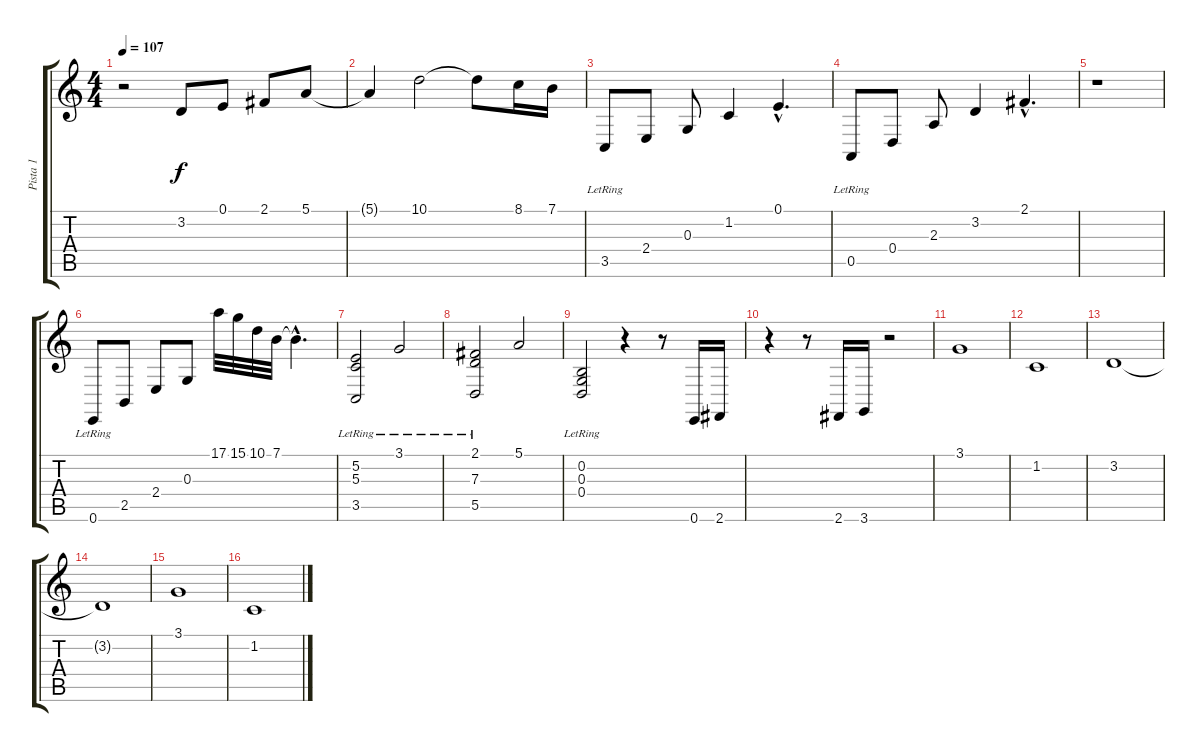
\track ("Pista 1" "Pista 1") {instrument pad1newage}
\staff {score tabs}
\tuning (E4 B3 G3 D3 A2 E2) {hide}
\ts (4 4)
\tempo 107
\clef g2
\ks c
r.2{dy f} 3.2.8 0.1.8 2.1.8 5.1.8 |
5.1{t}.4 10.1.2 10.1{t}.8 8.1.16 7.1.16 |
3.5{lr}.8 2.4.8 0.3.8 1.2.4 0.1{hac}.4{d} |
0.5{lr}.8 0.4.8 2.3.8 3.2.4 2.1{hac}.4{d} |
r.1 |
0.6{lr}.8 2.5.8 2.4.8 0.3.8 17.1.32 15.1.32 10.1.32 7.1.32 7.1{hac t}.4{d} |
(5.2{lr} 5.3{lr} 3.5{lr}).2 3.1{lr}.2 |
(2.1{lr} 7.3{lr} 5.5{lr}).2 5.1.2 |
(0.2{lr} 0.3{lr} 0.4{lr}).2 r.4 r.8 0.6.16 2.6.16 |
r.4 r.8 2.6.16 3.6.16 r.2 |
3.1.1 |
1.2.1 |
3.2.1 |
3.2{t}.1 |
3.1.1 |
1.2.1
